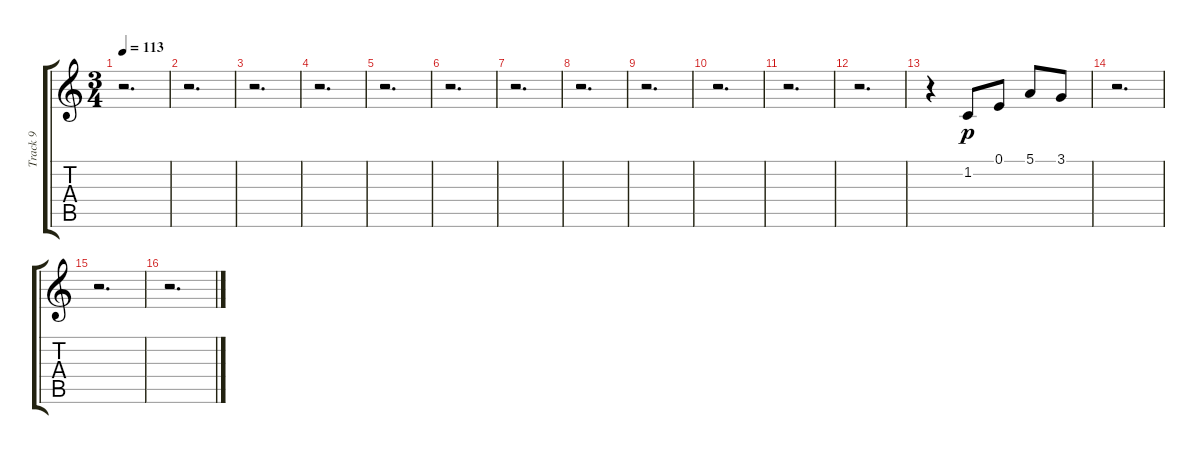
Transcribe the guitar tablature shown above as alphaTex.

\track ("Track 9" "Track 9") {instrument orchestrahit}
\staff {score tabs}
\tuning (E4 B3 G3 D3 A2 E2) {hide}
\ts (3 4)
\tempo 113
\clef g2
\ks c
r.2{d dy p} |
r.2{d} |
r.2{d} |
r.2{d} |
r.2{d} |
r.2{d} |
r.2{d} |
r.2{d} |
r.2{d} |
r.2{d} |
r.2{d} |
r.2{d} |
r.4 1.2.8 0.1.8 5.1.8 3.1.8 |
r.2{d} |
r.2{d} |
r.2{d}
